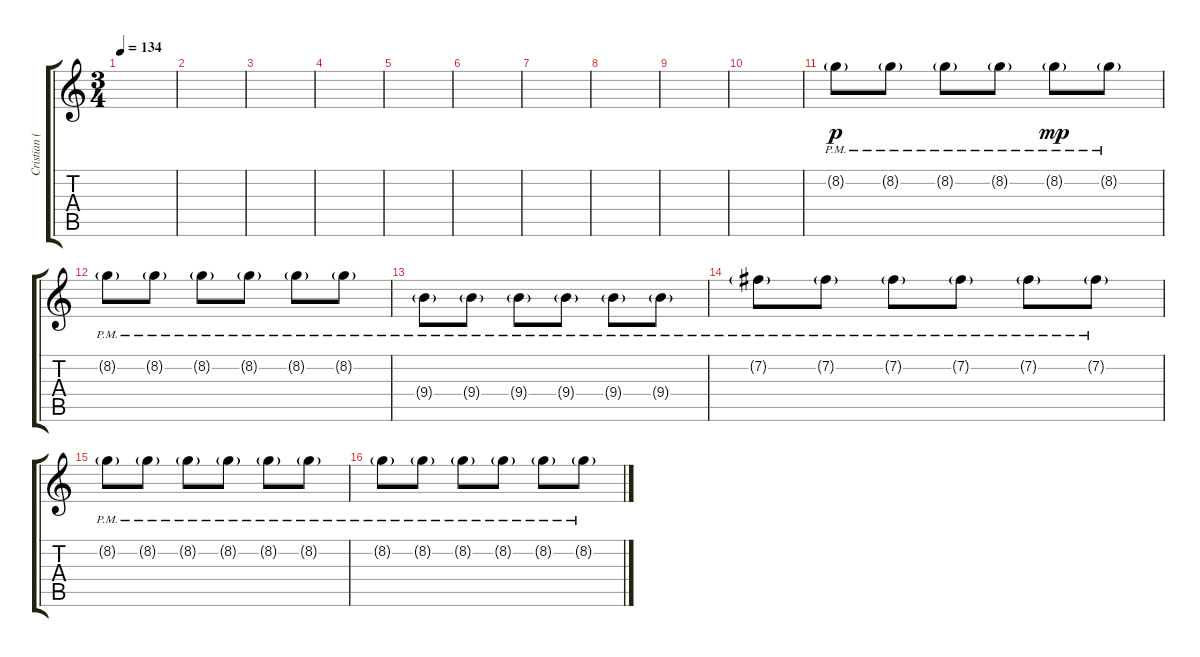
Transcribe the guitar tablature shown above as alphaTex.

\track ("Cristian (guitarra)" "Cristian (") {instrument overdrivenguitar}
\staff {score tabs}
\tuning (E4 B3 G3 D3 A2 E2) {hide}
\ts (3 4)
\tempo 134
\clef g2
\ks c
|
|
|
|
|
|
|
|
|
|
8.2{g pm}.8{dy p instrument overdrivenguitar} 8.2{g pm}.8 8.2{g pm}.8 8.2{g pm}.8 8.2{g pm}.8{dy mp} 8.2{g pm}.8 |
8.2{g pm}.8 8.2{g pm}.8 8.2{g pm}.8 8.2{g pm}.8 8.2{g pm}.8 8.2{g pm}.8 |
9.4{g pm}.8 9.4{g pm}.8 9.4{g pm}.8 9.4{g pm}.8 9.4{g pm}.8 9.4{g pm}.8 |
7.2{g pm}.8 7.2{g pm}.8 7.2{g pm}.8 7.2{g pm}.8 7.2{g pm}.8 7.2{g pm}.8 |
8.2{g pm}.8 8.2{g pm}.8 8.2{g pm}.8 8.2{g pm}.8 8.2{g pm}.8 8.2{g pm}.8 |
8.2{g pm}.8 8.2{g pm}.8 8.2{g pm}.8 8.2{g pm}.8 8.2{g pm}.8 8.2{g pm}.8
